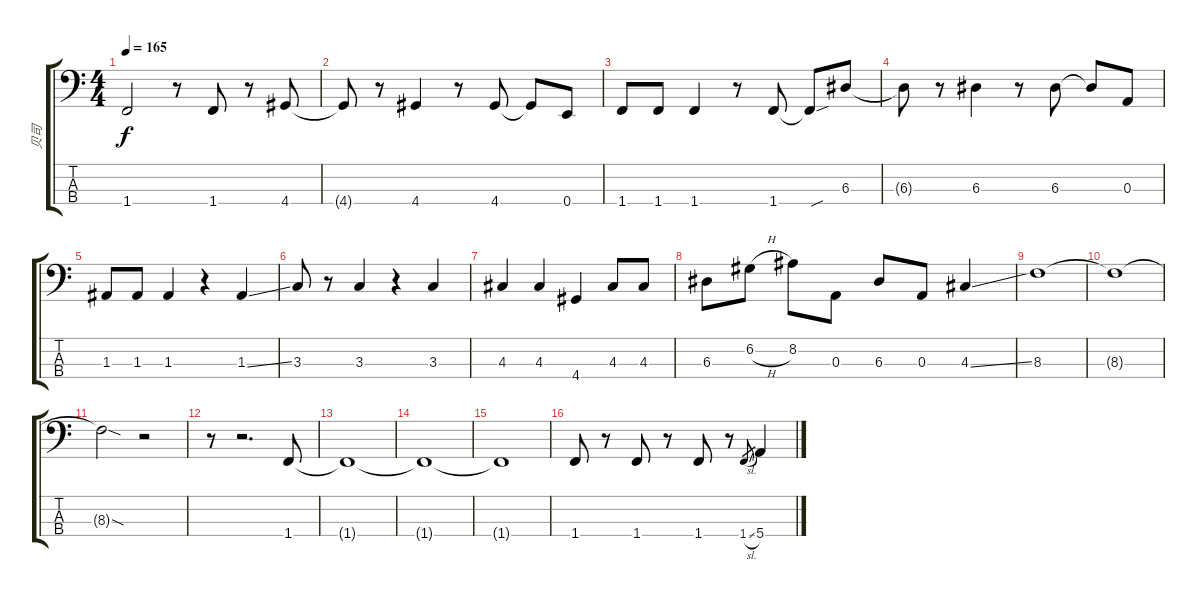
\track ("贝司" "贝司") {instrument electricbassfinger}
\staff {score tabs}
\tuning (G2 D2 A1 E1) {hide}
\ts (4 4)
\tempo 165
\clef f4
\ks c
1.4.2{dy f} r.8 1.4.8 r.8 4.4.8 |
4.4{t}.8 r.8 4.4.4 r.8 4.4.8 4.4{t}.8 0.4.8 |
1.4.8 1.4.8 1.4.4 r.8 1.4.8 1.4{sou t}.8 6.3.8 |
6.3{t}.8 r.8 6.3.4 r.8 6.3.8 6.3{t}.8 0.3.8 |
1.3.8 1.3.8 1.3.4 r.4 1.3{ss}.4 |
3.3.8 r.8 3.3.4 r.4 3.3.4 |
4.3.4 4.3.4 4.4.4 4.3.8 4.3.8 |
6.3.8 6.2{h}.8 8.2.8 0.3.8 6.3.8 0.3.8 4.3{ss}.4 |
8.3.1 |
8.3{t}.1 |
8.3{sod t}.2 r.2 |
r.8 r.2{d} 1.4.8 |
1.4{t}.1 |
1.4{t}.1 |
1.4{t}.1 |
1.4.8 r.8 1.4.8 r.8 1.4.8 r.8 1.4{sl}.8{gr} 5.4{ss}.4
